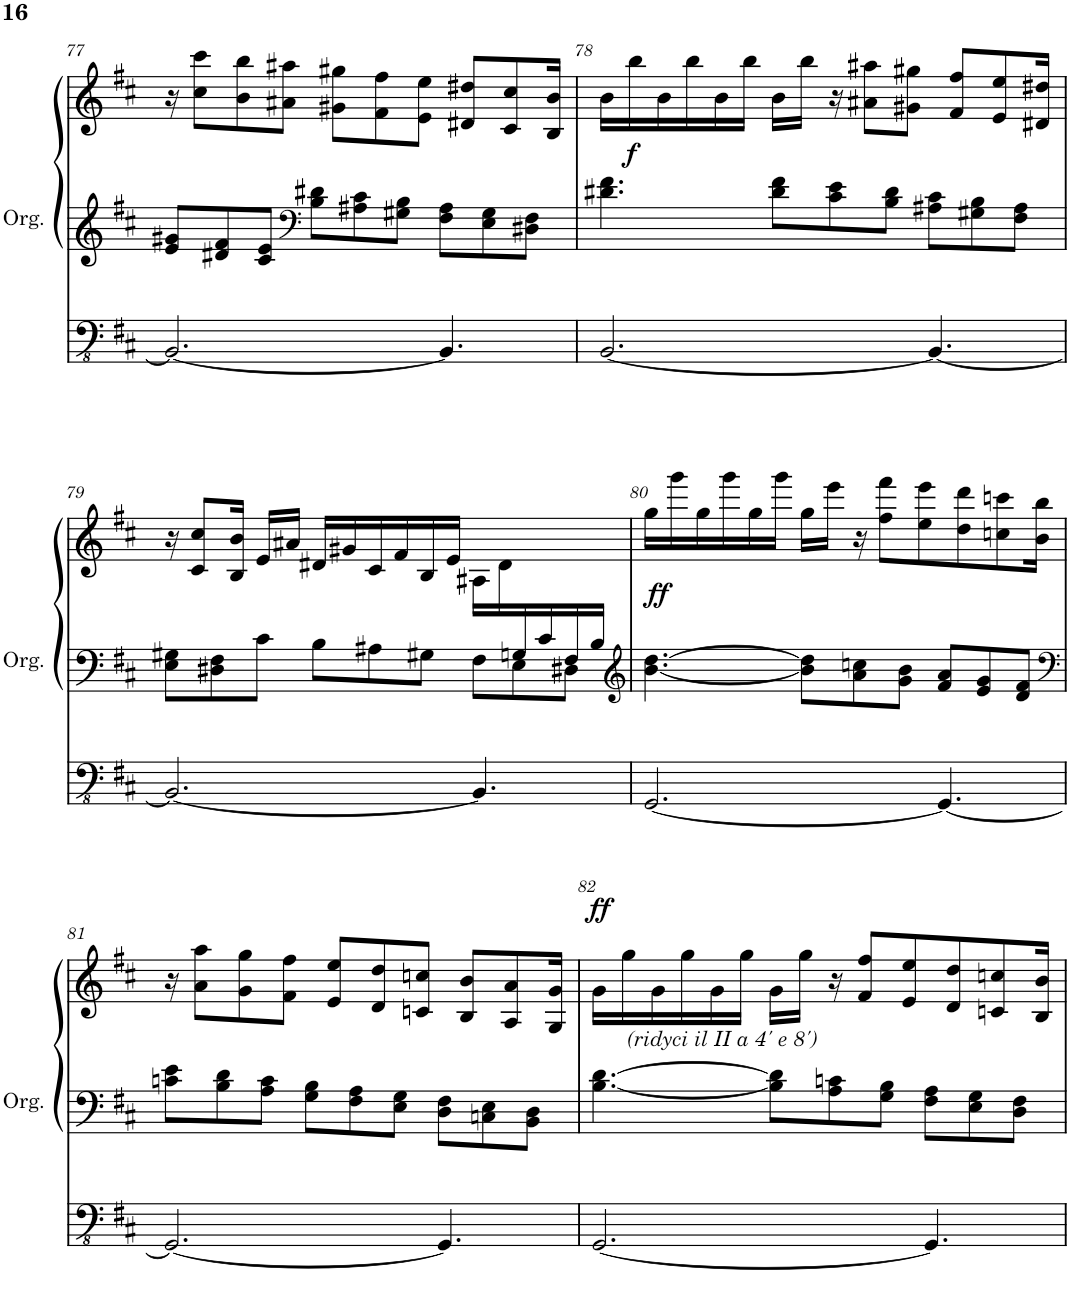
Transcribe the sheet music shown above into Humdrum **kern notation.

**kern	**kern	**kern	**dynam
*part1	*part1	*part1	*part1
*staff3	*staff2	*staff1	*staff1/2/3
*I"Orgue à tuyaux	*	*	*
*I'Org.	*	*	*
!!LO:PB:g=z
*clefFv4	*clefG2	*clefG2	*
*k[f#c#]	*k[f#c#]	*k[f#c#]	*
*M9/8	*M9/8	*M9/8	*
=77	=77	=77	=77
2.BBB/_	8e/ 8g#X/L	16r	.
.	.	8cc#\ 8ccc#\L	.
.	8d#X/ 8f#/	.	.
.	.	8b\ 8bb\	.
.	8c#/ 8e/J	.	.
.	.	8a#X\ 8aa#X\J	.
*	*clefF4	*	*
.	8B\ 8d#X\L	.	.
.	.	8g#X\ 8gg#X\L	.
.	8A#X\ 8c#\	.	.
.	.	8f#\ 8ff#\	.
.	8G#X\ 8B\J	.	.
.	.	8e\ 8ee\J	.
4.BBB/]	8F#\ 8A#\L	.	.
.	.	8d#X/ 8dd#X/L	.
.	8E\ 8G#\	.	.
.	.	8c#/ 8cc#/	.
.	8D#X\ 8F#\J	.	.
.	.	16B/ 16b/Jk	.
=78	=78	=78	=78
[2.BBB/	4.d#X\ 4.f#\	16b\LL	.
!	!	!	!LO:DY:b
.	.	16bb\	f
.	.	16b\	.
.	.	16bb\	.
.	.	16b\	.
.	.	16bb\JJ	.
.	8d#\ 8f#\L	16b\LL	.
.	.	16bb\JJ	.
.	8c#\ 8e\	16r	.
.	.	8a#X\ 8aa#X\L	.
.	8B\ 8d#\J	.	.
.	.	8g#X\ 8gg#X\J	.
4.BBB/_	8A#X\ 8c#\L	.	.
.	.	8f#/ 8ff#/L	.
.	8G#X\ 8B\	.	.
.	.	8e/ 8ee/	.
.	8F#\ 8A#\J	.	.
.	.	16d#X/ 16dd#X/Jk	.
!!LO:LB:g=z
=79	=79	=79	=79
*	*^	*	*
2.BBB/_	2..ryy	8E\ 8G#X\L	16r	.
.	.	.	8c#/ 8cc#/L	.
.	.	8D#X\ 8F#\	.	.
.	.	.	16B/ 16b/Jk	.
.	.	8c#\J	16e/LL	.
.	.	.	16a#X/JJ	.
.	.	8B\L	16d#X/LL	.
.	.	.	16g#X/	.
.	.	8A#X\	16c#/	.
.	.	.	16f#/	.
.	.	8G#X\J	16B/	.
.	.	.	16e/JJ	.
4.BBB/]	.	8F#\L	16A#X\LL	.
.	.	.	16d#\	.
.	16Gn/	8E\	4ryy	.
.	16c#/	.	.	.
.	16F#/	8D#X\J	.	.
.	16B/JJ	.	.	.
*	*v	*v	*	*
=80	=80	=80	=80
*	*clefG2	*	*
!	!	!	!LO:DY:b
[2.GGG/	[4.b\ [4.dd\	16gg\LL	ff
.	.	16ggg\	.
.	.	16gg\	.
.	.	16ggg\	.
.	.	16gg\	.
.	.	16ggg\JJ	.
.	8b\] 8dd\]L	16gg\LL	.
.	.	16eee\JJ	.
.	8a\ 8ccn\	16r	.
.	.	8ff#\ 8fff#\L	.
.	8g\ 8b\J	.	.
.	.	8ee\ 8eee\	.
4.GGG/_	8f#/ 8a/L	.	.
.	.	8dd\ 8ddd\	.
.	8e/ 8g/	.	.
.	.	8ccn\ 8cccn\	.
.	8d/ 8f#/J	.	.
.	.	16b\ 16bb\Jk	.
!!LO:LB:g=z
=81	=81	=81	=81
*	*clefF4	*	*
2.GGG/_	8cn\ 8e\L	16r	.
.	.	8a\ 8aa\L	.
.	8B\ 8d\	.	.
.	.	8g\ 8gg\	.
.	8A\ 8c\J	.	.
.	.	8f#\ 8ff#\J	.
.	8G\ 8B\L	.	.
.	.	8e/ 8ee/L	.
.	8F#\ 8A\	.	.
.	.	8d/ 8dd/	.
.	8E\ 8G\J	.	.
.	.	8cn/ 8ccn/J	.
4.GGG/]	8D\ 8F#\L	.	.
.	.	8B/ 8b/L	.
.	8Cn\ 8E\	.	.
.	.	8A/ 8a/	.
.	8BB\ 8D\J	.	.
.	.	16G/ 16g/Jk	.
=82	=82	=82	=82
!	!	!	!LO:DY:a
[2.GGG/	[4.B\ [4.d\	16g\LL	ff
!	!	!LO:TX:b:i:t=(ridyci il II a 4' e 8')	!
.	.	16gg\	.
.	.	16g\	.
.	.	16gg\	.
.	.	16g\	.
.	.	16gg\JJ	.
.	8B\] 8d\]L	16g\LL	.
.	.	16gg\JJ	.
.	8A\ 8cn\	16r	.
.	.	8f#/ 8ff#/L	.
.	8G\ 8B\J	.	.
.	.	8e/ 8ee/	.
4.GGG/]	8F#\ 8A\L	.	.
.	.	8d/ 8dd/	.
.	8E\ 8G\	.	.
.	.	8cn/ 8ccn/	.
.	8D\ 8F#\J	.	.
.	.	16B/ 16b/Jk	.
=	=	=	=
*-	*-	*-	*-
